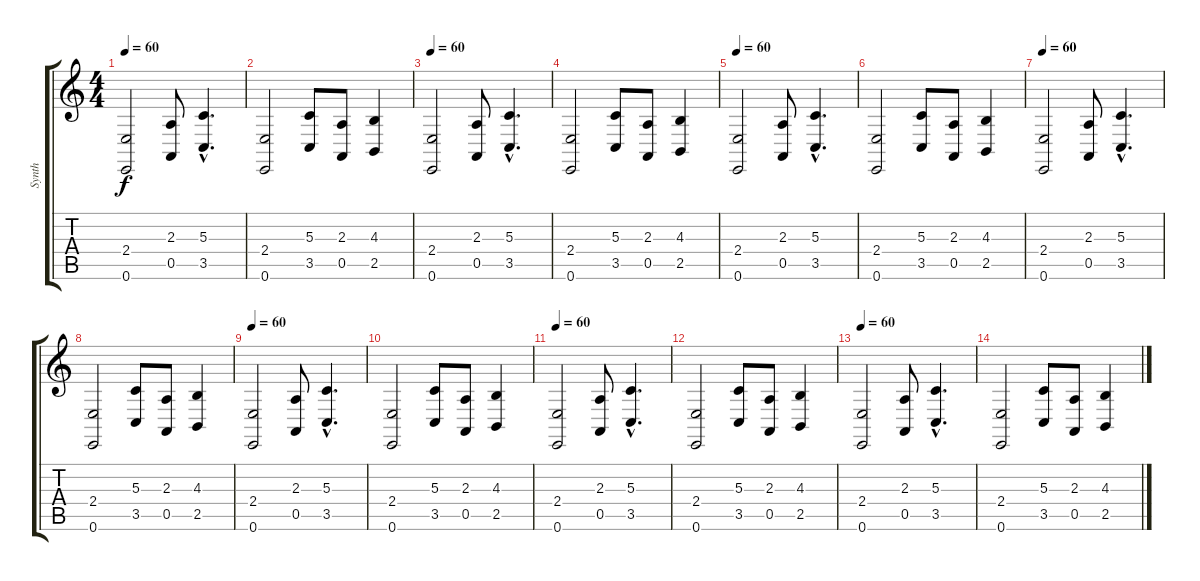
\track ("Synth" "Synth") {instrument pad4choir}
\staff {score tabs}
\tuning (E4 B3 G3 D3 A2 E2) {hide}
\ts (4 4)
\tempo 60
\clef g2
\ks c
(2.4 0.6).2{dy f} (2.3 0.5).8 (5.3{hac} 3.5{hac}).4{d} |
(2.4 0.6).2 (5.3 3.5).8 (2.3 0.5).8 (4.3 2.5).4 |
\tempo 60
(2.4 0.6).2 (2.3 0.5).8 (5.3{hac} 3.5{hac}).4{d} |
(2.4 0.6).2 (5.3 3.5).8 (2.3 0.5).8 (4.3 2.5).4 |
\tempo 60
(2.4 0.6).2 (2.3 0.5).8 (5.3{hac} 3.5{hac}).4{d} |
(2.4 0.6).2 (5.3 3.5).8 (2.3 0.5).8 (4.3 2.5).4 |
\tempo 60
(2.4 0.6).2 (2.3 0.5).8 (5.3{hac} 3.5{hac}).4{d} |
(2.4 0.6).2 (5.3 3.5).8 (2.3 0.5).8 (4.3 2.5).4 |
\tempo 60
(2.4 0.6).2 (2.3 0.5).8 (5.3{hac} 3.5{hac}).4{d} |
(2.4 0.6).2 (5.3 3.5).8 (2.3 0.5).8 (4.3 2.5).4 |
\tempo 60
(2.4 0.6).2 (2.3 0.5).8 (5.3{hac} 3.5{hac}).4{d volume 3} |
(2.4 0.6).2 (5.3 3.5).8 (2.3 0.5).8 (4.3 2.5).4 |
\tempo 60
(2.4 0.6).2 (2.3 0.5).8{volume 0} (5.3{hac} 3.5{hac}).4{d} |
(2.4 0.6).2 (5.3 3.5).8 (2.3 0.5).8 (4.3 2.5).4
